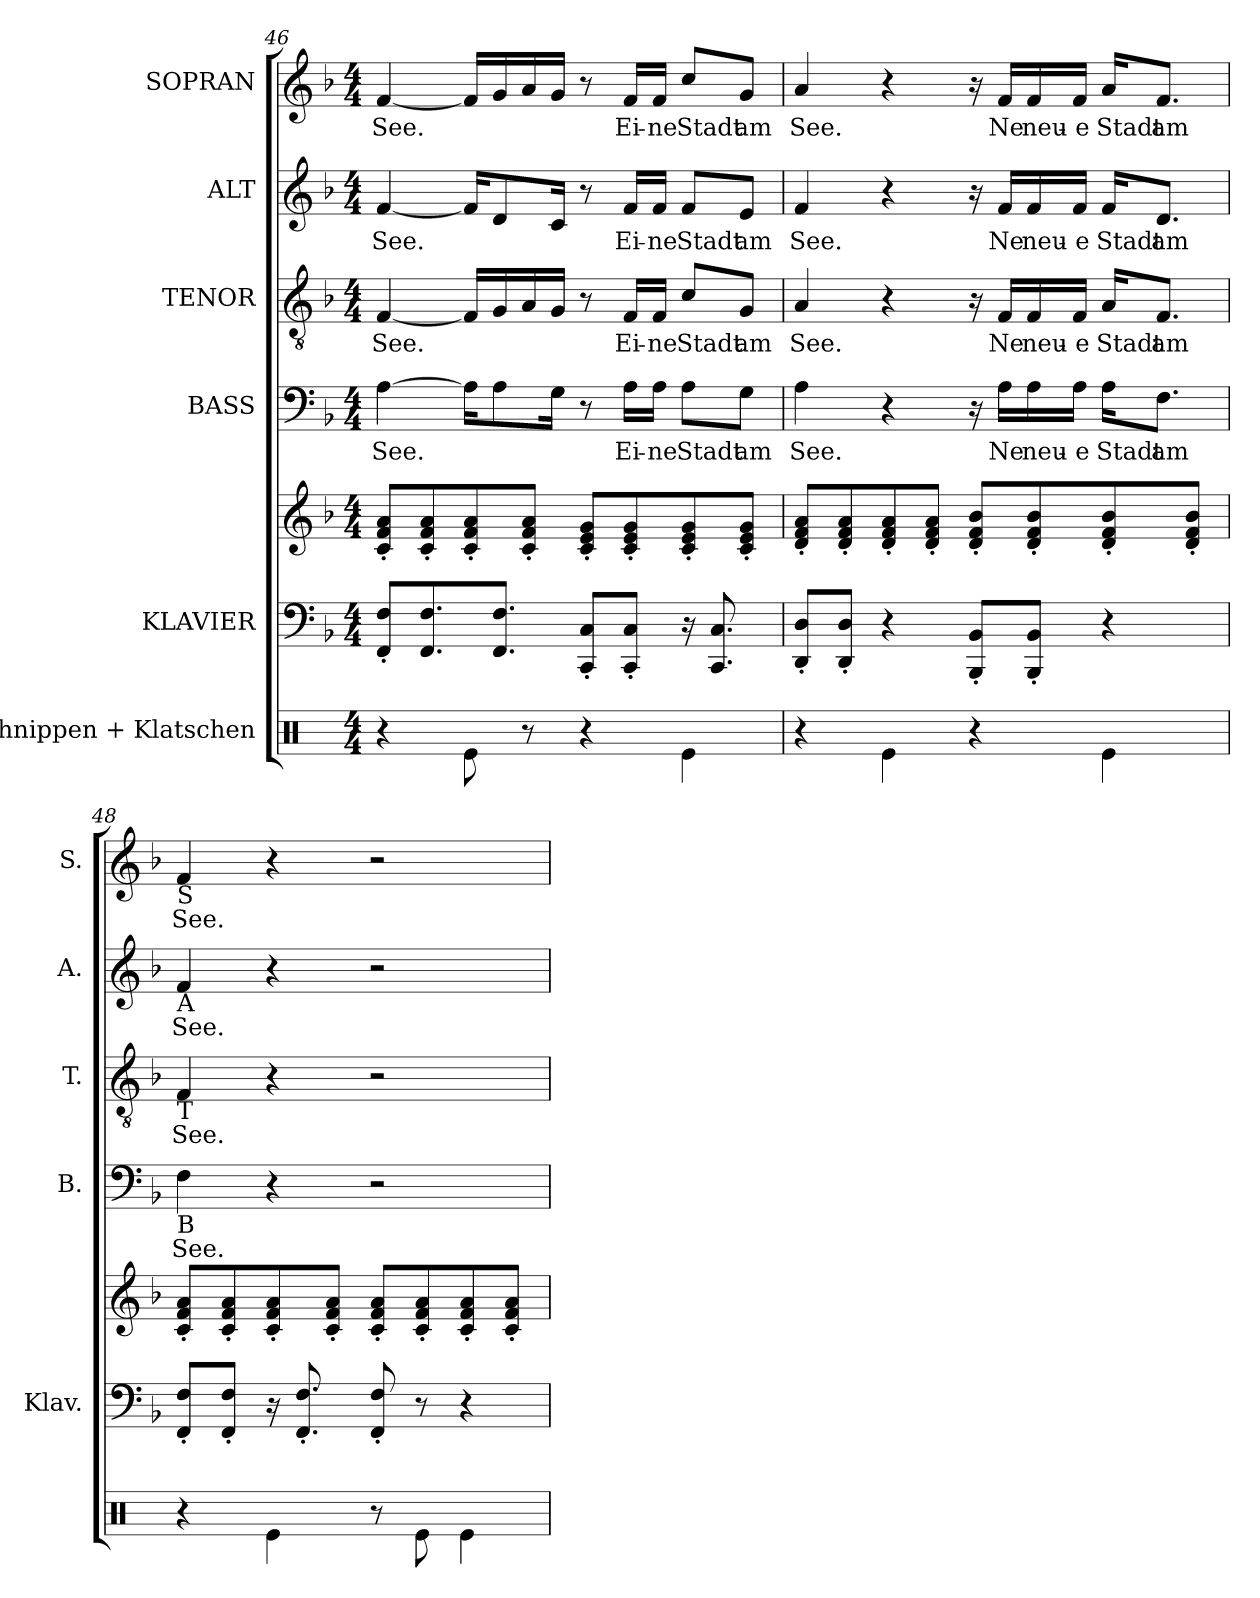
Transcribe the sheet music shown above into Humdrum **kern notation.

**kern	**kern	**kern	**kern	**text	**kern	**text	**kern	**text	**kern	**text
*part6	*part5	*part5	*part4	*part4	*part3	*part3	*part2	*part2	*part1	*part1
*staff7	*staff6	*staff5	*staff4	*staff4	*staff3	*staff3	*staff2	*staff2	*staff1	*staff1
*I"Schnippen + Klatschen	*I"KLAVIER	*	*I"BASS	*	*I"TENOR	*	*I"ALT	*	*I"SOPRAN	*
*	*I'Klav.	*	*I'B.	*	*I'T.	*	*I'A.	*	*I'S.	*
*clefX	*clefF4	*clefG2	*clefF4	*	*clefGv2	*	*clefG2	*	*clefG2	*
*	*	*	*	*	*ITrd7c12	*	*	*	*	*
*k[]	*k[b-]	*k[b-]	*k[b-]	*	*k[b-]	*	*k[b-]	*	*k[b-]	*
*C:	*d:	*d:	*d:	*	*d:	*	*d:	*	*d:	*
*M4/4	*M4/4	*M4/4	*M4/4	*	*M4/4	*	*M4/4	*	*M4/4	*
=46	=46	=46	=46	=46	=46	=46	=46	=46	=46	=46
!	!	!	!	!LO:LY:b:color=#000000	!	!	!	!	!	!
!	!	!	!	!	!	!LO:LY:b:color=#000000	!	!	!	!
!	!	!	!	!	!	!	!	!LO:LY:b:color=#000000	!	!
!	!	!	!	!	!	!	!	!	!	!LO:LY:b:color=#000000
4r	8FFi/' 8Fi'L	8ci/' 8fi' 8ai'L	[>4Ai\	See.	[<4FFi/	See.	[<4fi/	See.	[<4fi/	See.
.	8.FFi/ 8.Fi	8ci/' 8fi' 8ai'	.	.	.	.	.	.	.	.
8Rei\	.	8ci/' 8fi' 8ai'	16Ai\KL]	.	16FFi/LL]	.	16fi/KL]	.	16fi/LL]	.
.	8.FFi/ 8.FiJ	.	8Ai\	.	16GGi/	.	8di/	.	16gi/	.
8r	.	8ci/' 8fi' 8ai'J	.	.	16AAi/	.	.	.	16ai/	.
.	.	.	16Gi\Jk	.	16GGi/JJ	.	16ci/Jk	.	16gi/JJ	.
4r	8CCi/' 8Ci'L	8ci/' 8ei' 8gi'L	8r	.	8r	.	8r	.	8r	.
!	!	!	!	!LO:LY:b:color=#000000	!	!	!	!	!	!
!	!	!	!	!	!	!LO:LY:b:color=#000000	!	!	!	!
!	!	!	!	!	!	!	!	!LO:LY:b:color=#000000	!	!
!	!	!	!	!	!	!	!	!	!	!LO:LY:b:color=#000000
.	8CCi/' 8Ci'J	8ci/' 8ei' 8gi'	16Ai\LL	Ei-	16FFi/LL	Ei-	16fi/LL	Ei-	16fi/LL	Ei-
!	!	!	!	!LO:LY:b:color=#000000	!	!	!	!	!	!
!	!	!	!	!	!	!LO:LY:b:color=#000000	!	!	!	!
!	!	!	!	!	!	!	!	!LO:LY:b:color=#000000	!	!
!	!	!	!	!	!	!	!	!	!	!LO:LY:b:color=#000000
.	.	.	16Ai\JJ	-ne	16FFi/JJ	-ne	16fi/JJ	-ne	16fi/JJ	-ne
!	!	!	!	!LO:LY:b:color=#000000	!	!	!	!	!	!
!	!	!	!	!	!	!LO:LY:b:color=#000000	!	!	!	!
!	!	!	!	!	!	!	!	!LO:LY:b:color=#000000	!	!
!	!	!	!	!	!	!	!	!	!	!LO:LY:b:color=#000000
4Rei\	16r	8ci/' 8ei' 8gi'	8Ai\L	Stadt	8Ci/L	Stadt	8fi/L	Stadt	8cci/L	Stadt
.	8.CCi/ 8.Ci	.	.	.	.	.	.	.	.	.
!	!	!	!	!LO:LY:b:color=#000000	!	!	!	!	!	!
!	!	!	!	!	!	!LO:LY:b:color=#000000	!	!	!	!
!	!	!	!	!	!	!	!	!LO:LY:b:color=#000000	!	!
!	!	!	!	!	!	!	!	!	!	!LO:LY:b:color=#000000
.	.	8ci/' 8ei' 8gi'J	8Gi\J	am	8GGi/J	am	8ei/J	am	8gi/J	am
=47	=47	=47	=47	=47	=47	=47	=47	=47	=47	=47
!	!	!	!	!LO:LY:b:color=#000000	!	!	!	!	!	!
!	!	!	!	!	!	!LO:LY:b:color=#000000	!	!	!	!
!	!	!	!	!	!	!	!	!LO:LY:b:color=#000000	!	!
!	!	!	!	!	!	!	!	!	!	!LO:LY:b:color=#000000
4r	8DDi/' 8Di'L	8di/' 8fi' 8ai'L	4Ai\	See.	4AAi/	See.	4fi/	See.	4ai/	See.
.	8DDi/' 8Di'J	8di/' 8fi' 8ai'	.	.	.	.	.	.	.	.
4Rei\	4r	8di/' 8fi' 8ai'	4r	.	4r	.	4r	.	4r	.
.	.	8di/' 8fi' 8ai'J	.	.	.	.	.	.	.	.
4r	8BBB-i/' 8BB-i'L	8di/' 8fi' 8b-i'L	16r	.	16r	.	16r	.	16r	.
!	!	!	!	!LO:LY:b:color=#000000	!	!	!	!	!	!
!	!	!	!	!	!	!LO:LY:b:color=#000000	!	!	!	!
!	!	!	!	!	!	!	!	!LO:LY:b:color=#000000	!	!
!	!	!	!	!	!	!	!	!	!	!LO:LY:b:color=#000000
.	.	.	16Ai\LL	Ne	16FFi/LL	Ne	16fi/LL	Ne	16fi/LL	Ne
!	!	!	!	!LO:LY:b:color=#000000	!	!	!	!	!	!
!	!	!	!	!	!	!LO:LY:b:color=#000000	!	!	!	!
!	!	!	!	!	!	!	!	!LO:LY:b:color=#000000	!	!
!	!	!	!	!	!	!	!	!	!	!LO:LY:b:color=#000000
.	8BBB-i/' 8BB-i'J	8di/' 8fi' 8b-i'	16Ai\	neu-	16FFi/	neu-	16fi/	neu-	16fi/	neu-
!	!	!	!	!LO:LY:b:color=#000000	!	!	!	!	!	!
!	!	!	!	!	!	!LO:LY:b:color=#000000	!	!	!	!
!	!	!	!	!	!	!	!	!LO:LY:b:color=#000000	!	!
!	!	!	!	!	!	!	!	!	!	!LO:LY:b:color=#000000
.	.	.	16Ai\JJ	-e	16FFi/JJ	-e	16fi/JJ	-e	16fi/JJ	-e
!	!	!	!	!LO:LY:b:color=#000000	!	!	!	!	!	!
!	!	!	!	!	!	!LO:LY:b:color=#000000	!	!	!	!
!	!	!	!	!	!	!	!	!LO:LY:b:color=#000000	!	!
!	!	!	!	!	!	!	!	!	!	!LO:LY:b:color=#000000
4Rei\	4r	8di/' 8fi' 8b-i'	16Ai\KL	Stadt	16AAi/KL	Stadt	16fi/KL	Stadt	16ai/KL	Stadt
!	!	!	!	!LO:LY:b:color=#000000	!	!	!	!	!	!
!	!	!	!	!	!	!LO:LY:b:color=#000000	!	!	!	!
!	!	!	!	!	!	!	!	!LO:LY:b:color=#000000	!	!
!	!	!	!	!	!	!	!	!	!	!LO:LY:b:color=#000000
.	.	.	8.Fi\J	am	8.FFi/J	am	8.di/J	am	8.fi/J	am
.	.	8di/' 8fi' 8b-i'J	.	.	.	.	.	.	.	.
!!LO:LB:g=z
=48	=48	=48	=48	=48	=48	=48	=48	=48	=48	=48
!	!	!	!	!LO:LY:b:color=#000000	!	!	!	!	!	!
!	!	!	!	!	!	!LO:LY:b:color=#000000	!	!	!	!
!	!	!	!	!	!	!	!	!LO:LY:b:color=#000000	!	!
!	!	!	!	!	!	!	!	!	!LO:TX:b:t=S	!
!	!	!	!	!	!	!	!LO:TX:b:t=A	!	!	!
!	!	!	!	!	!LO:TX:b:t=T	!	!	!	!	!
!	!	!	!LO:TX:b:t=B	!	!	!	!	!	!	!
!	!	!	!	!	!	!	!	!	!	!LO:LY:b:color=#000000
4r	8FFi/' 8Fi'L	8ci/' 8fi' 8ai'L	4Fi\	See.	4FFi/	See.	4fi/	See.	4fi/	See.
.	8FFi/' 8Fi'J	8ci/' 8fi' 8ai'	.	.	.	.	.	.	.	.
4Rei\	16r	8ci/' 8fi' 8ai'	4r	.	4r	.	4r	.	4r	.
.	8.FFi/' 8.Fi'	.	.	.	.	.	.	.	.	.
.	.	8ci/' 8fi' 8ai'J	.	.	.	.	.	.	.	.
8r	8FFi/' 8Fi'	8ci/' 8fi' 8ai'L	2r	.	2r	.	2r	.	2r	.
8Rei\	8r	8ci/' 8fi' 8ai'	.	.	.	.	.	.	.	.
4Rei\	4r	8ci/' 8fi' 8ai'	.	.	.	.	.	.	.	.
.	.	8ci/' 8fi' 8ai'J	.	.	.	.	.	.	.	.
=	=	=	=	=	=	=	=	=	=	=
*-	*-	*-	*-	*-	*-	*-	*-	*-	*-	*-
